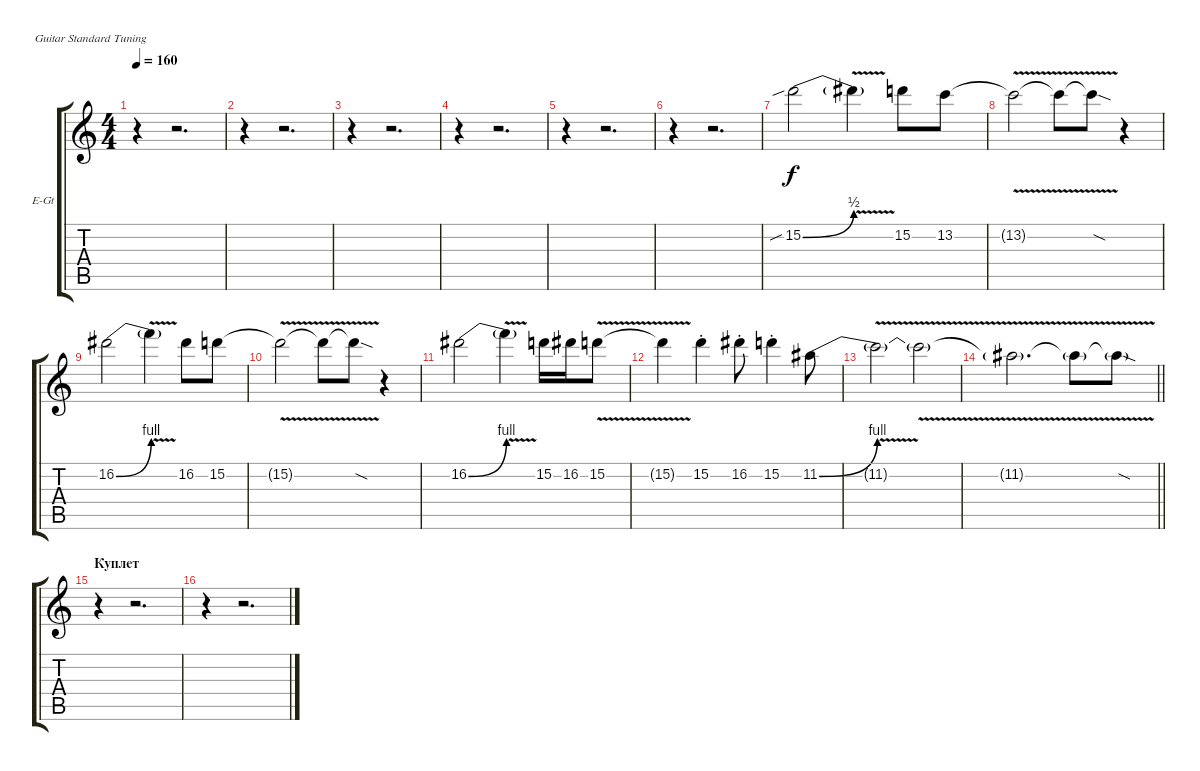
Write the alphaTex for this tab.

\bracketExtendMode groupsimilarinstruments
\firstSystemTrackNameOrientation horizontal
\otherSystemsTrackNameOrientation horizontal
\track ("Гитара II" "E-Gt") {instrument distortionguitar}
\staff {score tabs}
\tuning (E4 B3 G3 D3 A2 E2)
\ts (4 4)
\tempo 160
\clef g2
\ks c
r.4{dy f} r.2{d} |
r.4 r.2{d} |
r.4 r.2{d} |
r.4 r.2{d} |
r.4 r.2{d} |
r.4 r.2{d} |
15.2{be (bend 0 0 15.6 2) sib}.2 15.2{v t}.4 15.2.8 13.2.8 |
13.2{v t}.2 13.2{v t}.8 13.2{v sod t}.8 r.4 |
16.2{be (bend 0 0 16.2 4)}.2 16.2{v t}.4 16.2.8 15.2.8 |
15.2{v t}.2 15.2{v t}.8 15.2{v sod t}.8 r.4 |
16.2{be (bend 0 0 16.2 4)}.2 16.2{v t}.4 15.2.16 16.2.16 15.2{v}.8 |
15.2{v t}.4 15.2{st}.4 16.2{st}.8 15.2{st}.4 11.2{be (bend 0 0 16.8 4)}.8 |
11.2{v t}.2 11.2{v t}.2 |
\barLineRight lightlight
11.2{v t}.2{d} 11.2{v t}.8 11.2{v sod t}.8 |
\section ("" "Куплет")
r.4 r.2{d} |
r.4 r.2{d}
